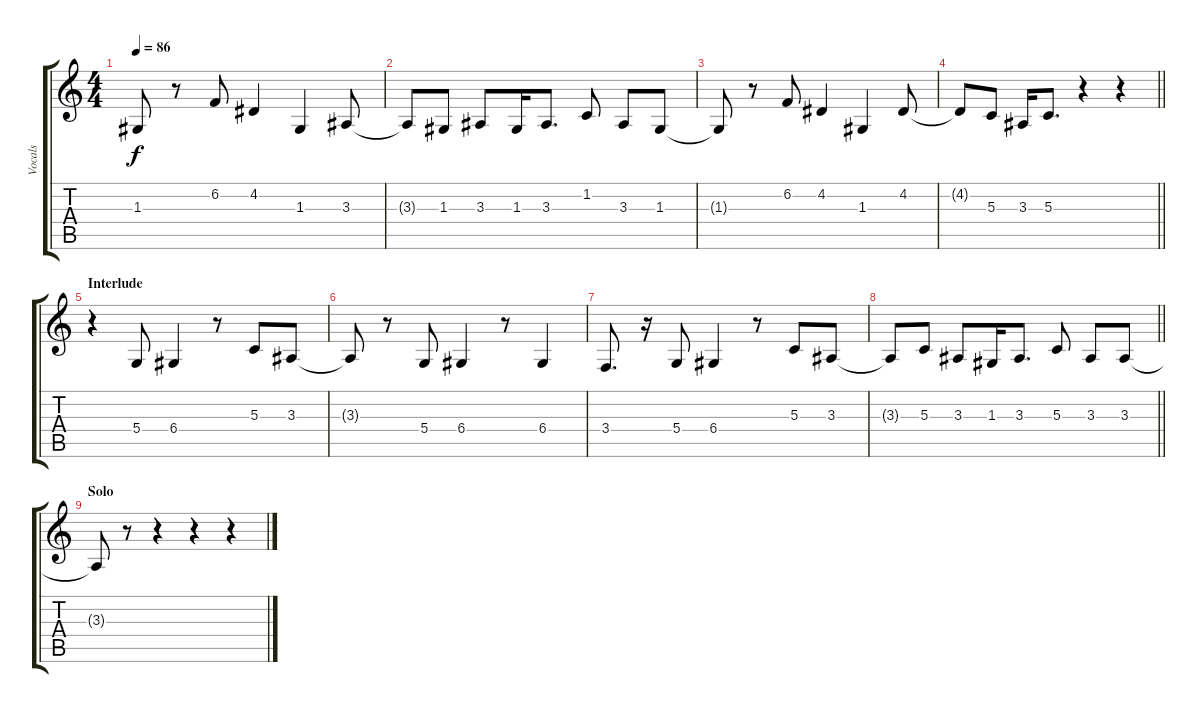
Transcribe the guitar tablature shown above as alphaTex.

\track ("Vocals" "Vocals") {instrument altosax}
\staff {score tabs}
\tuning (E4 B3 G3 D3 A2 E2) {hide}
\ts (4 4)
\tempo 86
\clef g2
\ks c
1.3{t}.8{dy f} r.8 6.2.8 4.2.4 1.3.4 3.3.8 |
3.3{t}.8 1.3.8 3.3.8 1.3.16 3.3.8{d} 1.2.8 3.3.8 1.3.8 |
1.3{t}.8 r.8 6.2.8 4.2.4 1.3.4 4.2.8 |
\barLineRight lightlight
4.2{t}.8 5.3.8 3.3.16 5.3.8{d} r.4 r.4 |
\section ("" "Interlude")
r.4 5.4.8 6.4.4 r.8 5.3.8 3.3.8 |
3.3{t}.8 r.8 5.4.8 6.4.4 r.8 6.4.4 |
3.4.8{d} r.16 5.4.8 6.4.4 r.8 5.3.8 3.3.8 |
\barLineRight lightlight
3.3{t}.8 5.3.8 3.3.8 1.3.16 3.3.8{d} 5.3.8 3.3.8 3.3.8 |
\section ("" "Solo")
3.3{t}.8 r.8 r.4 r.4 r.4
